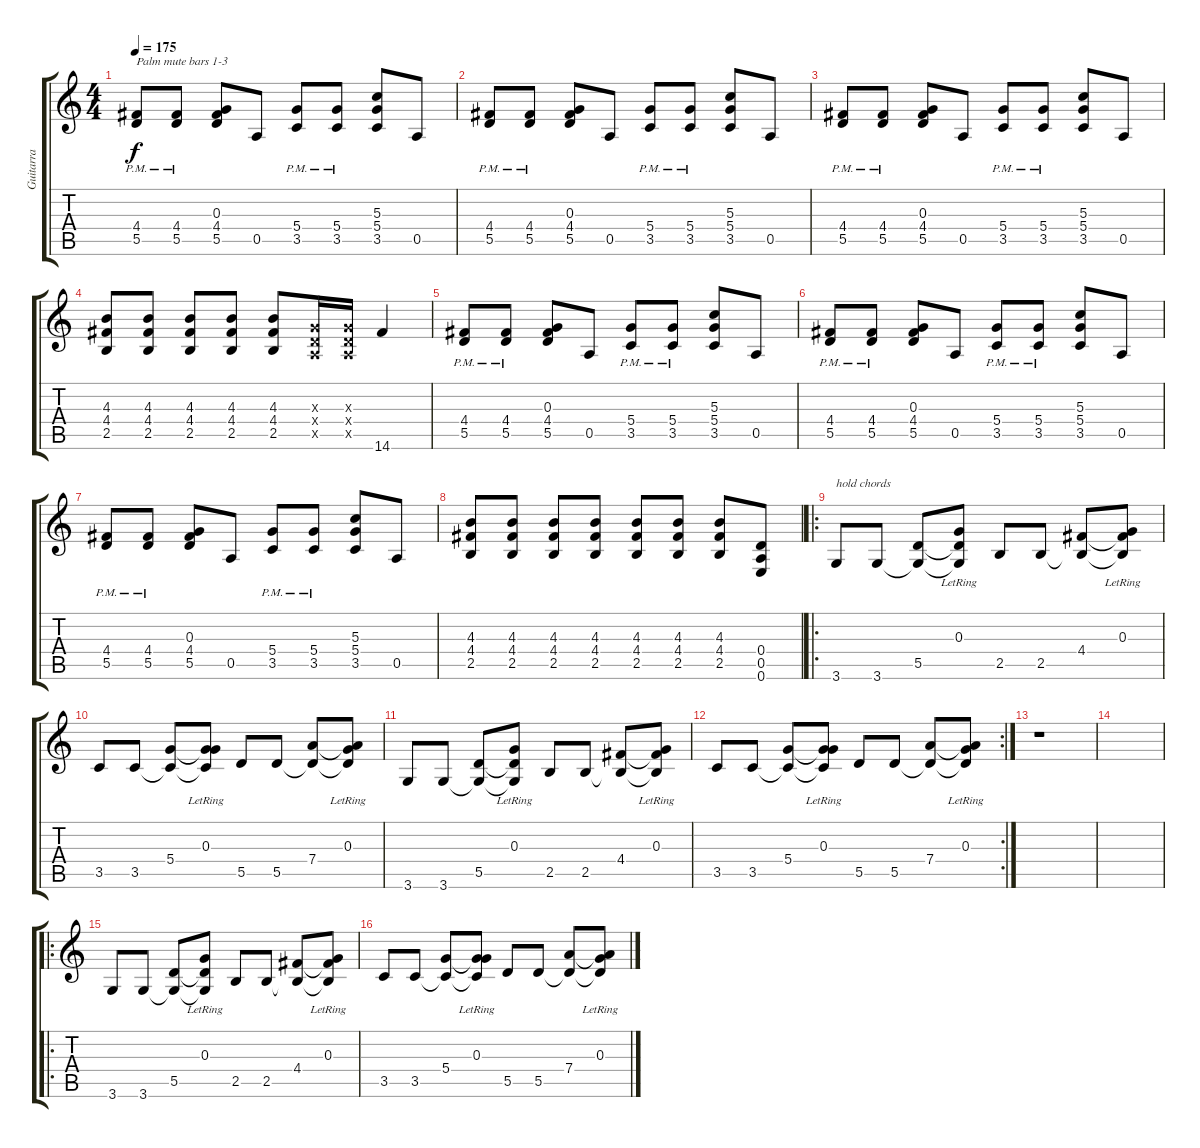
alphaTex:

\track ("Guitarra  2 Billie Joe" "Guitarra  ") {instrument distortionguitar}
\staff {score tabs}
\tuning (E4 B3 G3 D3 A2 E2) {hide}
\ts (4 4)
\tempo 175
\clef g2
\ks c
(4.4{pm} 5.5).8{txt "Palm mute bars 1-3" dy f instrument distortionguitar} (4.4{pm} 5.5).8 (0.3 4.4 5.5).8 0.5.8 (5.4{pm} 3.5).8 (5.4{pm} 3.5).8 (5.3 5.4 3.5).8 0.5.8 |
(4.4{pm} 5.5).8 (4.4{pm} 5.5).8 (0.3 4.4 5.5).8 0.5.8 (5.4{pm} 3.5).8 (5.4{pm} 3.5).8 (5.3 5.4 3.5).8 0.5.8 |
(4.4{pm} 5.5).8 (4.4{pm} 5.5).8 (0.3 4.4 5.5).8 0.5.8 (5.4{pm} 3.5).8 (5.4{pm} 3.5).8 (5.3 5.4 3.5).8 0.5.8 |
(4.3 4.4 2.5).8 (4.3 4.4 2.5).8 (4.3 4.4 2.5).8 (4.3 4.4 2.5).8 (4.3 4.4 2.5).8 (0.3{x} 0.4{x} 0.5{x}).16 (0.3{x} 0.4{x} 0.5{x}).16 14.6.4 |
(4.4{pm} 5.5).8 (4.4{pm} 5.5).8 (0.3 4.4 5.5).8 0.5.8 (5.4{pm} 3.5).8 (5.4{pm} 3.5).8 (5.3 5.4 3.5).8 0.5.8 |
(4.4{pm} 5.5).8 (4.4{pm} 5.5).8 (0.3 4.4 5.5).8 0.5.8 (5.4{pm} 3.5).8 (5.4{pm} 3.5).8 (5.3 5.4 3.5).8 0.5.8 |
(4.4{pm} 5.5).8 (4.4{pm} 5.5).8 (0.3 4.4 5.5).8 0.5.8 (5.4{pm} 3.5).8 (5.4{pm} 3.5).8 (5.3 5.4 3.5).8 0.5.8 |
(4.3 4.4 2.5).8 (4.3 4.4 2.5).8 (4.3 4.4 2.5).8 (4.3 4.4 2.5).8 (4.3 4.4 2.5).8 (4.3 4.4 2.5).8 (4.3 4.4 2.5).8 (0.4 0.5 0.6).8 |
\ro
3.6.8{txt "hold chords" instrument distortionguitar} 3.6.8 (5.5 3.6{t}).8 (0.3{lr} 5.5{t} 3.6{t}).8 2.5.8 2.5.8 (4.4 2.5{t}).8 (0.3{lr} 4.4{t} 2.5{t}).8 |
3.5.8{instrument distortionguitar} 3.5.8 (5.4 3.5{t}).8 (0.3{lr} 5.4{t} 3.5{t}).8 5.5.8 5.5.8 (7.4 5.5{t}).8 (0.3{lr} 7.4{t} 5.5{t}).8 |
3.6.8{instrument distortionguitar} 3.6.8 (5.5 3.6{t}).8 (0.3{lr} 5.5{t} 3.6{t}).8 2.5.8 2.5.8 (4.4 2.5{t}).8 (0.3{lr} 4.4{t} 2.5{t}).8 |
\rc 2
3.5.8{instrument distortionguitar} 3.5.8 (5.4 3.5{t}).8 (0.3{lr} 5.4{t} 3.5{t}).8 5.5.8 5.5.8 (7.4 5.5{t}).8 (0.3{lr} 7.4{t} 5.5{t}).8 |
r.1 |
|
\ro
3.6.8{volume 13 instrument overdrivenguitar} 3.6.8 (5.5 3.6{t}).8 (0.3{lr} 5.5{t} 3.6{t}).8 2.5.8 2.5.8 (4.4 2.5{t}).8 (0.3{lr} 4.4{t} 2.5{t}).8 |
3.5.8{instrument distortionguitar} 3.5.8 (5.4 3.5{t}).8 (0.3{lr} 5.4{t} 3.5{t}).8 5.5.8 5.5.8 (7.4 5.5{t}).8 (0.3{lr} 7.4{t} 5.5{t}).8
